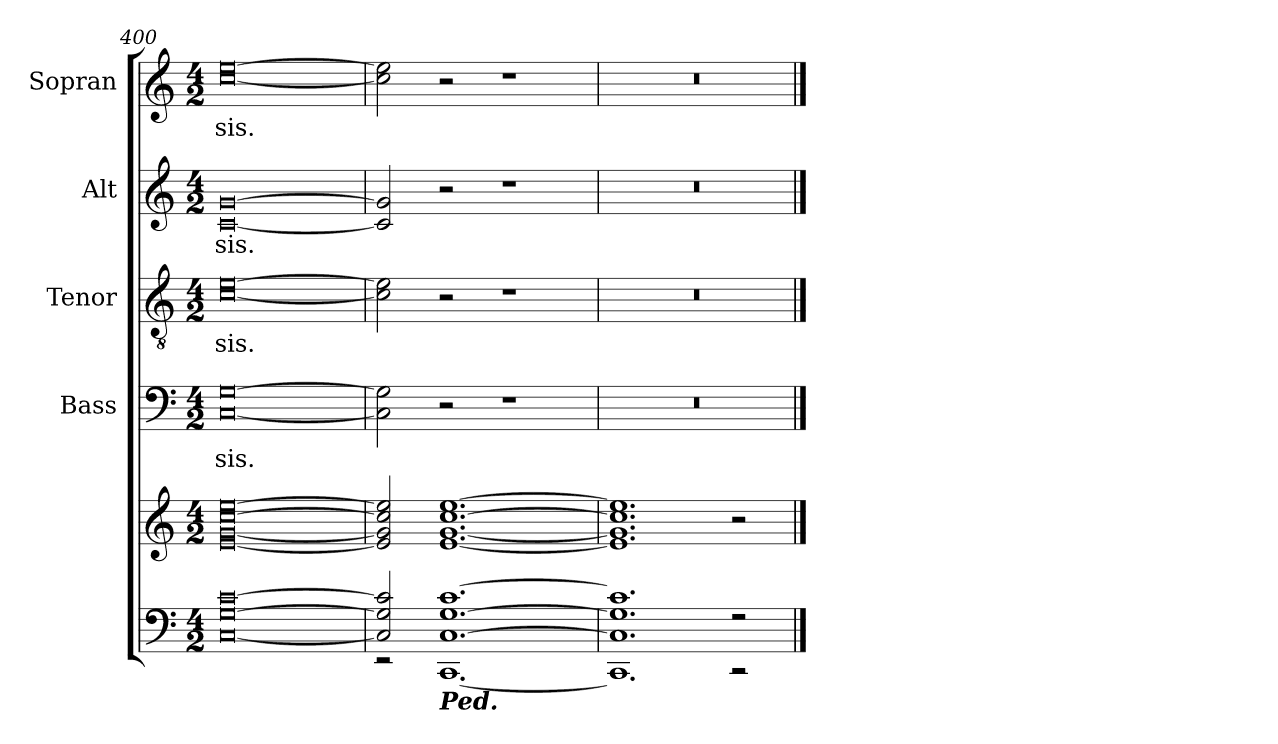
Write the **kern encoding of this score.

**kern	**kern	**kern	**text	**kern	**text	**kern	**text	**kern	**text
*part5	*part5	*part4	*part4	*part3	*part3	*part2	*part2	*part1	*part1
*staff6	*staff5	*staff4	*staff4	*staff3	*staff3	*staff2	*staff2	*staff1	*staff1
*	*	*I"Bass	*	*I"Tenor	*	*I"Alt	*	*I"Sopran	*
*	*	*I'B.	*	*I'T.	*	*I'A.	*	*I'S.	*
*clefF4	*clefG2	*clefF4	*	*clefGv2	*	*clefG2	*	*clefG2	*
*k[]	*k[]	*k[]	*	*k[]	*	*k[]	*	*k[]	*
*C:	*C:	*C:	*	*C:	*	*C:	*	*C:	*
*M4/2	*M4/2	*M4/2	*	*M4/2	*	*M4/2	*	*M4/2	*
=400	=400	=400	=400	=400	=400	=400	=400	=400	=400
!	!	!	!LO:LY:b	!	!LO:LY:b	!	!LO:LY:b	!	!LO:LY:b
[0C [0G [0c	[0e [0g [0cc [0ee	[0C [0G	-sis.	[0c [0e	-sis.	[0c [0g	-sis.	[0cc [0ee	-sis.
=401	=401	=401	=401	=401	=401	=401	=401	=401	=401
*^	*	*	*	*	*	*	*	*	*
2C/] 2G/] 2c/]	2rEE	2e/] 2g/] 2cc/] 2ee/]	2C\] 2G\]	.	2c\] 2e\]	.	2c/] 2g/]	.	2cc\] 2ee\]	.
!LO:TX:b:Bi:t=Ped.	!	!	!	!	!	!	!	!	!	!
[>1.C [>1.G [>1.c	[<1.CC	[1.e [1.g [1.cc [1.ee	2r	.	2r	.	2r	.	2r	.
.	.	.	1r	.	1r	.	1r	.	1r	.
=402	=402	=402	=402	=402	=402	=402	=402	=402	=402	=402
1.C] 1.G] 1.c]	1.CC]	1.e] 1.g] 1.cc] 1.ee]	0r	.	0r	.	0r	.	0r	.
2r	2r	2r	.	.	.	.	.	.	.	.
*v	*v	*	*	*	*	*	*	*	*	*
==	==	==	==	==	==	==	==	==	==
*-	*-	*-	*-	*-	*-	*-	*-	*-	*-
